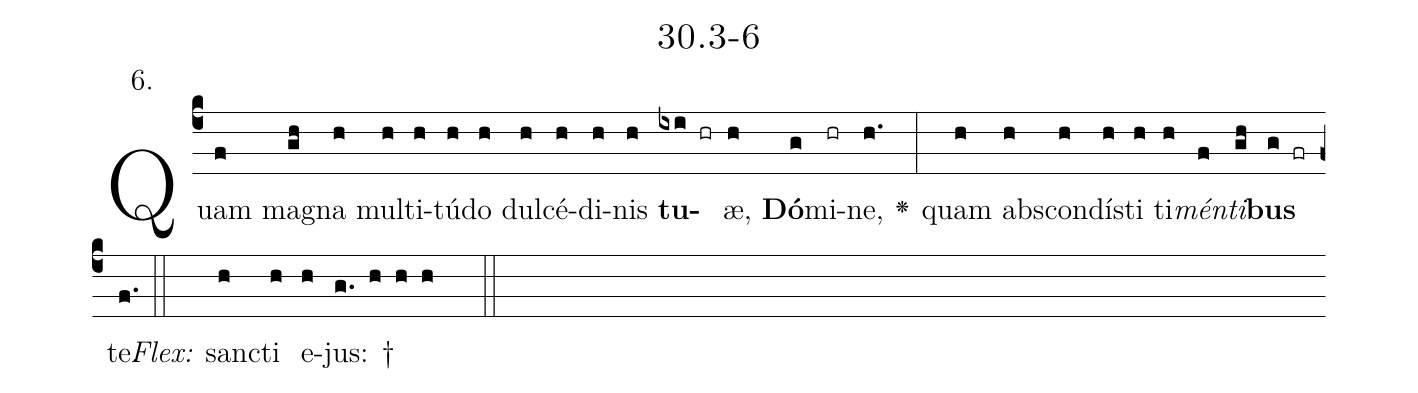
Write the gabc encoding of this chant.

name: 30.3-6;
annotation: 6.;
%%
(c4)Quam(f) ma(gh)gna(h) mul(h)ti(h)tú(h)do(h) dul(h)cé(h)di(h)nis(h) <b>tu</b>(ixi hr)æ,(h) <b>Dó</b>(g)mi(hr)ne,(h.) <v>\greheightstar</v>(:) quam(h) abs(h)con(h)dís(h)ti(h) ti(h)<i>mén</i>(f)<i>ti</i>(gh)<b>bus</b>(g fr) te.(f.) (::)
<i>Flex:</i>()  sanc(h)ti(h) e(h)jus: †(g. h h h  ::)

%E(h) u(h) o(f) u(gh) a(g) e.(f.) (::)
